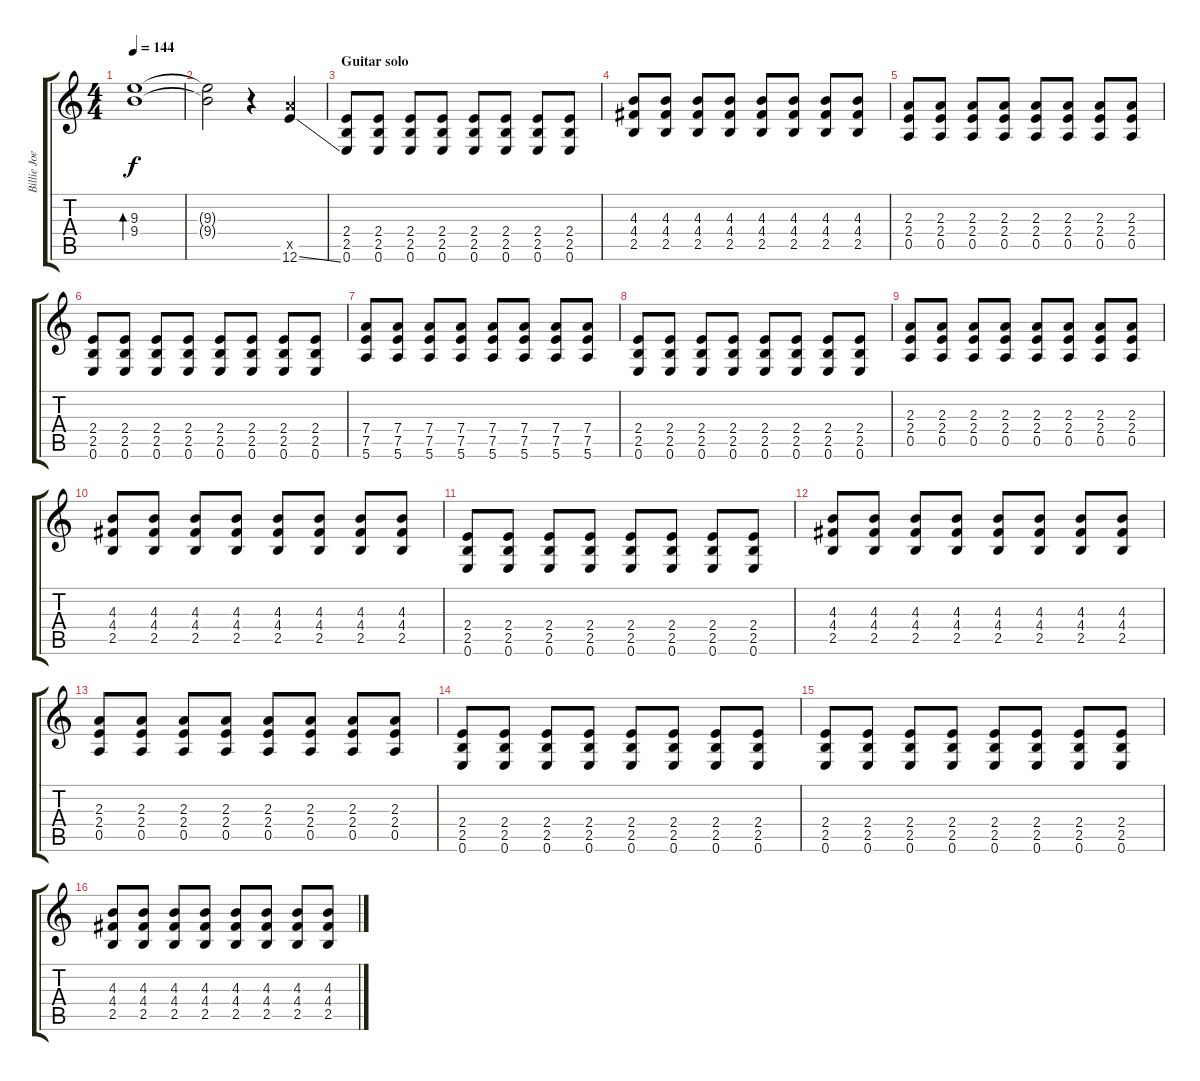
\track ("Billie Joe 2" "Billie Joe") {instrument distortionguitar}
\staff {score tabs}
\tuning (E4 B3 G3 D3 A2 E2) {hide}
\ts (4 4)
\tempo 144
\clef g2
\ks c
(9.3 9.4).1{bd 240 dy f} |
(9.3{t} 9.4{t}).2 r.4 (12.5{x} 12.6{ss}).4{instrument distortionguitar} |
\section ("" "Guitar solo")
(2.4 2.5 0.6).8{volume 13 instrument distortionguitar} (2.4 2.5 0.6).8 (2.4 2.5 0.6).8 (2.4 2.5 0.6).8 (2.4 2.5 0.6).8 (2.4 2.5 0.6).8 (2.4 2.5 0.6).8 (2.4 2.5 0.6).8 |
(4.3 4.4 2.5).8 (4.3 4.4 2.5).8 (4.3 4.4 2.5).8 (4.3 4.4 2.5).8 (4.3 4.4 2.5).8 (4.3 4.4 2.5).8 (4.3 4.4 2.5).8 (4.3 4.4 2.5).8 |
(2.3 2.4 0.5).8 (2.3 2.4 0.5).8 (2.3 2.4 0.5).8 (2.3 2.4 0.5).8 (2.3 2.4 0.5).8 (2.3 2.4 0.5).8 (2.3 2.4 0.5).8 (2.3 2.4 0.5).8 |
(2.4 2.5 0.6).8 (2.4 2.5 0.6).8 (2.4 2.5 0.6).8 (2.4 2.5 0.6).8 (2.4 2.5 0.6).8 (2.4 2.5 0.6).8 (2.4 2.5 0.6).8 (2.4 2.5 0.6).8 |
(7.4 7.5 5.6).8 (7.4 7.5 5.6).8 (7.4 7.5 5.6).8 (7.4 7.5 5.6).8 (7.4 7.5 5.6).8 (7.4 7.5 5.6).8 (7.4 7.5 5.6).8 (7.4 7.5 5.6).8 |
(2.4 2.5 0.6).8 (2.4 2.5 0.6).8 (2.4 2.5 0.6).8 (2.4 2.5 0.6).8 (2.4 2.5 0.6).8 (2.4 2.5 0.6).8 (2.4 2.5 0.6).8 (2.4 2.5 0.6).8 |
(2.3 2.4 0.5).8 (2.3 2.4 0.5).8 (2.3 2.4 0.5).8 (2.3 2.4 0.5).8 (2.3 2.4 0.5).8 (2.3 2.4 0.5).8 (2.3 2.4 0.5).8 (2.3 2.4 0.5).8 |
(4.3 4.4 2.5).8 (4.3 4.4 2.5).8 (4.3 4.4 2.5).8 (4.3 4.4 2.5).8 (4.3 4.4 2.5).8 (4.3 4.4 2.5).8 (4.3 4.4 2.5).8 (4.3 4.4 2.5).8 |
(2.4 2.5 0.6).8 (2.4 2.5 0.6).8 (2.4 2.5 0.6).8 (2.4 2.5 0.6).8 (2.4 2.5 0.6).8 (2.4 2.5 0.6).8 (2.4 2.5 0.6).8 (2.4 2.5 0.6).8 |
(4.3 4.4 2.5).8 (4.3 4.4 2.5).8 (4.3 4.4 2.5).8 (4.3 4.4 2.5).8 (4.3 4.4 2.5).8 (4.3 4.4 2.5).8 (4.3 4.4 2.5).8 (4.3 4.4 2.5).8 |
(2.3 2.4 0.5).8 (2.3 2.4 0.5).8 (2.3 2.4 0.5).8 (2.3 2.4 0.5).8 (2.3 2.4 0.5).8 (2.3 2.4 0.5).8 (2.3 2.4 0.5).8 (2.3 2.4 0.5).8 |
(2.4 2.5 0.6).8 (2.4 2.5 0.6).8 (2.4 2.5 0.6).8 (2.4 2.5 0.6).8 (2.4 2.5 0.6).8 (2.4 2.5 0.6).8 (2.4 2.5 0.6).8 (2.4 2.5 0.6).8 |
(2.4 2.5 0.6).8 (2.4 2.5 0.6).8 (2.4 2.5 0.6).8 (2.4 2.5 0.6).8 (2.4 2.5 0.6).8 (2.4 2.5 0.6).8 (2.4 2.5 0.6).8 (2.4 2.5 0.6).8 |
(4.3 4.4 2.5).8 (4.3 4.4 2.5).8 (4.3 4.4 2.5).8 (4.3 4.4 2.5).8 (4.3 4.4 2.5).8 (4.3 4.4 2.5).8 (4.3 4.4 2.5).8 (4.3 4.4 2.5).8
